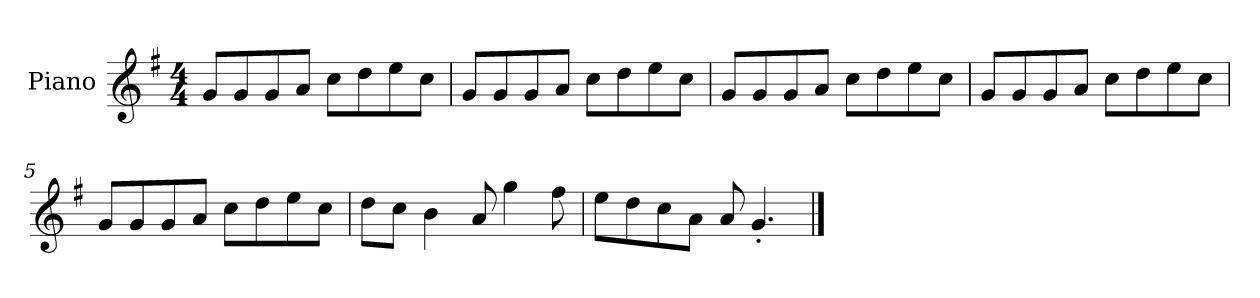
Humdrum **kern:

**kern
*part1
*staff1
*I"Piano
*I'P-no
*clefG2
*k[f#]
*M4/4
*MM90
=1
8g/L
8g/
8g/
8a/J
8cc\L
8dd\
8ee\
8cc\J
=2
8g/L
8g/
8g/
8a/J
8cc\L
8dd\
8ee\
8cc\J
=3
8g/L
8g/
8g/
8a/J
8cc\L
8dd\
8ee\
8cc\J
=4
8g/L
8g/
8g/
8a/J
8cc\L
8dd\
8ee\
8cc\J
=5
8g/L
8g/
8g/
8a/J
8cc\L
8dd\
8ee\
8cc\J
!!LO:LB:g=z
=6
8dd\L
8cc\J
4b\
8a/
4gg\
8ff#\
=7
8ee\L
8dd\
8cc\
8a\J
8a/
4.g'/
==
*-
